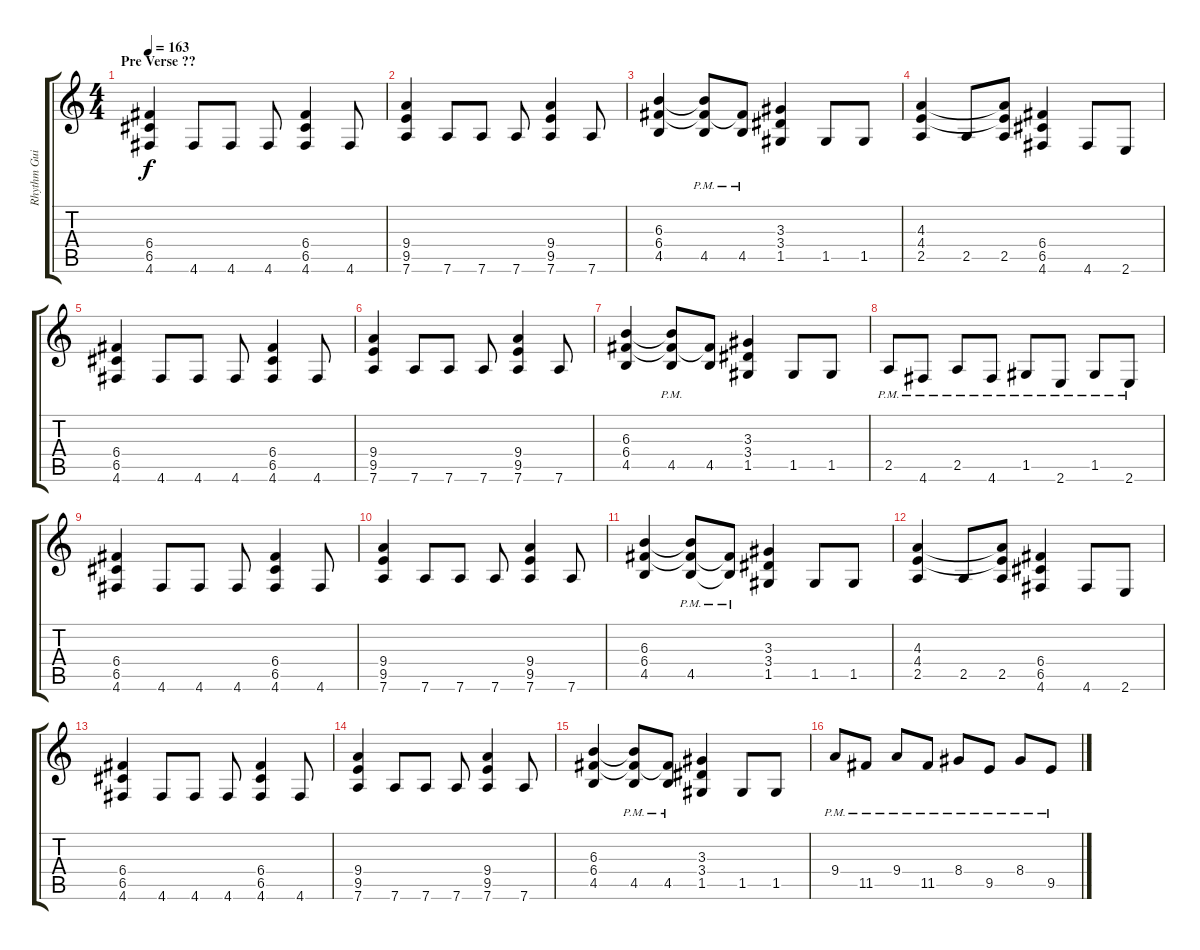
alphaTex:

\track ("Rhythm Guitar" "Rhythm Gui") {instrument distortionguitar}
\staff {score tabs}
\tuning (D4 A3 F3 C3 G2 D2) {hide}
\ts (4 4)
\section ("" "Pre Verse ??")
\tempo 163
\clef g2
\ks c
(6.4 6.5 4.6).4{dy f volume 14} 4.6.8 4.6.8 4.6.8 (6.4 6.5 4.6).4 4.6.8 |
(9.4 9.5 7.6).4 7.6.8 7.6.8 7.6.8 (9.4 9.5 7.6).4 7.6.8 |
(6.3 6.4 4.5).4 (6.3{t} 6.4{t} 4.5{pm}).8 (6.4{t} 4.5{pm}).8 (3.3 3.4 1.5).4 1.5.8 1.5.8 |
(4.3 4.4 2.5).4 2.5.8 (4.3{t} 4.4{t} 2.5).8 (6.4 6.5 4.6).4 4.6.8 2.6.8 |
(6.4 6.5 4.6).4 4.6.8 4.6.8 4.6.8 (6.4 6.5 4.6).4 4.6.8 |
(9.4 9.5 7.6).4 7.6.8 7.6.8 7.6.8 (9.4 9.5 7.6).4 7.6.8 |
(6.3 6.4 4.5).4 (6.3{t} 6.4{t} 4.5{pm}).8 (6.4{t} 4.5).8 (3.3 3.4 1.5).4 1.5.8 1.5.8 |
2.5{pm}.8 4.6{pm}.8 2.5{pm}.8 4.6{pm}.8 1.5{pm}.8 2.6{pm}.8 1.5{pm}.8 2.6{pm}.8 |
(6.4 6.5 4.6).4{volume 16} 4.6.8 4.6.8 4.6.8 (6.4 6.5 4.6).4 4.6.8 |
(9.4 9.5 7.6).4 7.6.8 7.6.8 7.6.8 (9.4 9.5 7.6).4 7.6.8 |
(6.3 6.4 4.5).4 (6.3{t} 6.4{t} 4.5{pm}).8 (6.4{t} 4.5{pm t}).8 (3.3 3.4 1.5).4 1.5.8 1.5.8 |
(4.3 4.4 2.5).4 2.5.8 (4.3{t} 4.4{t} 2.5).8 (6.4 6.5 4.6).4 4.6.8 2.6.8 |
(6.4 6.5 4.6).4{volume 16} 4.6.8 4.6.8 4.6.8 (6.4 6.5 4.6).4 4.6.8 |
(9.4 9.5 7.6).4 7.6.8 7.6.8 7.6.8 (9.4 9.5 7.6).4 7.6.8 |
(6.3 6.4 4.5).4 (6.3{t} 6.4{t} 4.5{pm}).8 (6.4{t} 4.5{pm}).8 (3.3 3.4 1.5).4 1.5.8 1.5.8 |
9.4{pm}.8 11.5{pm}.8 9.4{pm}.8 11.5{pm}.8 8.4{pm}.8 9.5{pm}.8 8.4{pm}.8 9.5{pm}.8
